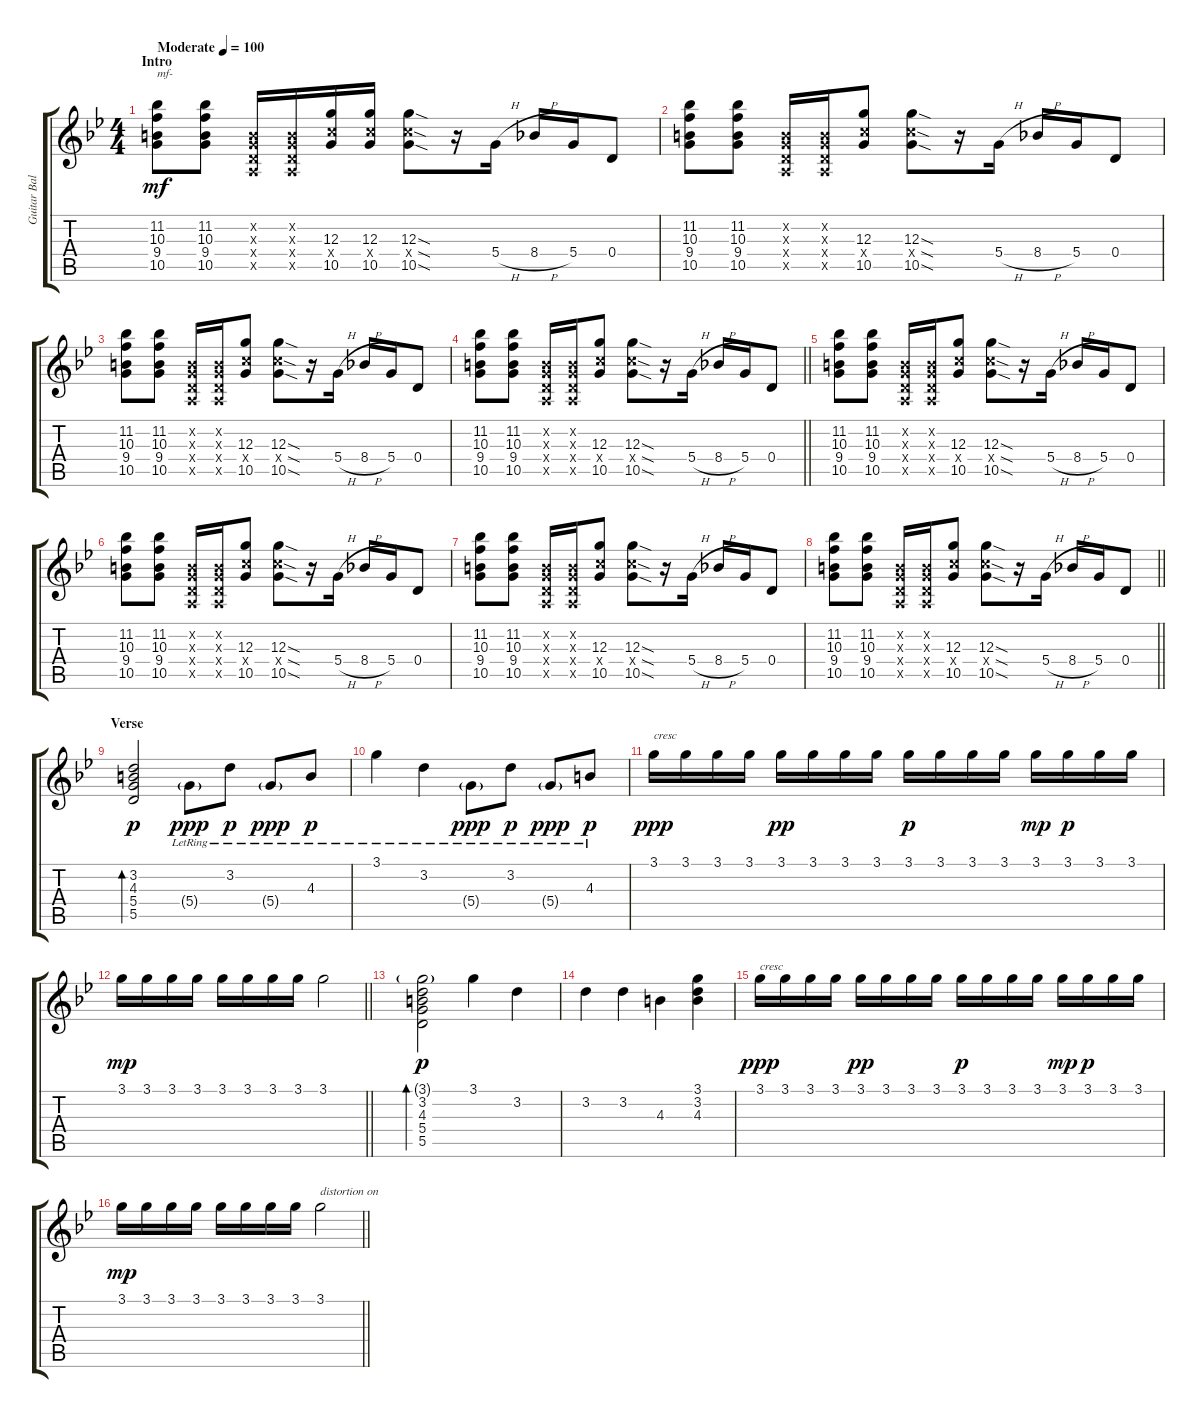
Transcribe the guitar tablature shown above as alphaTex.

\track ("Guitar Balloonatic" "Guitar Bal") {instrument electricguitarclean}
\staff {score tabs}
\tuning (E4 B3 G3 D3 A2 E2) {hide}
\ts (4 4)
\section ("" "Intro")
\tempo (100 "Moderate")
\clef g2
\ks gminor
(11.2 10.3 9.4 10.5).8{txt "mf-" dy mf instrument electricguitarclean} (11.2 10.3 9.4 10.5).8 (0.2{x} 0.3{x} 0.4{x} 0.5{x}).16 (0.2{x} 0.3{x} 0.4{x} 0.5{x}).16 (12.3 10.4{x} 10.5).16 (12.3 10.4{x} 10.5).16 (12.3{sod} 10.4{sod x} 10.5{sod}).8 r.16 5.4{h}.16 8.4{h}.16 5.4.16 0.4.8 |
(11.2 10.3 9.4 10.5).8 (11.2 10.3 9.4 10.5).8 (0.2{x} 0.3{x} 0.4{x} 0.5{x}).16 (0.2{x} 0.3{x} 0.4{x} 0.5{x}).16 (12.3 10.4{x} 10.5).8 (12.3{sod} 10.4{sod x} 10.5{sod}).8 r.16 5.4{h}.16 8.4{h}.16 5.4.16 0.4.8 |
(11.2 10.3 9.4 10.5).8 (11.2 10.3 9.4 10.5).8 (0.2{x} 0.3{x} 0.4{x} 0.5{x}).16 (0.2{x} 0.3{x} 0.4{x} 0.5{x}).16 (12.3 10.4{x} 10.5).8 (12.3{sod} 10.4{sod x} 10.5{sod}).8 r.16 5.4{h}.16 8.4{h}.16 5.4.16 0.4.8 |
\barLineRight lightlight
(11.2 10.3 9.4 10.5).8 (11.2 10.3 9.4 10.5).8 (0.2{x} 0.3{x} 0.4{x} 0.5{x}).16 (0.2{x} 0.3{x} 0.4{x} 0.5{x}).16 (12.3 10.4{x} 10.5).8 (12.3{sod} 10.4{sod x} 10.5{sod}).8 r.16 5.4{h}.16 8.4{h}.16 5.4.16 0.4.8 |
\section ("" "")
(11.2 10.3 9.4 10.5).8 (11.2 10.3 9.4 10.5).8 (0.2{x} 0.3{x} 0.4{x} 0.5{x}).16 (0.2{x} 0.3{x} 0.4{x} 0.5{x}).16 (12.3 10.4{x} 10.5).8 (12.3{sod} 10.4{sod x} 10.5{sod}).8 r.16 5.4{h}.16 8.4{h}.16 5.4.16 0.4.8 |
(11.2 10.3 9.4 10.5).8 (11.2 10.3 9.4 10.5).8 (0.2{x} 0.3{x} 0.4{x} 0.5{x}).16 (0.2{x} 0.3{x} 0.4{x} 0.5{x}).16 (12.3 10.4{x} 10.5).8 (12.3{sod} 10.4{sod x} 10.5{sod}).8 r.16 5.4{h}.16 8.4{h}.16 5.4.16 0.4.8 |
(11.2 10.3 9.4 10.5).8 (11.2 10.3 9.4 10.5).8 (0.2{x} 0.3{x} 0.4{x} 0.5{x}).16 (0.2{x} 0.3{x} 0.4{x} 0.5{x}).16 (12.3 10.4{x} 10.5).8 (12.3{sod} 10.4{sod x} 10.5{sod}).8 r.16 5.4{h}.16 8.4{h}.16 5.4.16 0.4.8 |
\barLineRight lightlight
(11.2 10.3 9.4 10.5).8 (11.2 10.3 9.4 10.5).8 (0.2{x} 0.3{x} 0.4{x} 0.5{x}).16 (0.2{x} 0.3{x} 0.4{x} 0.5{x}).16 (12.3 10.4{x} 10.5).8 (12.3{sod} 10.4{sod x} 10.5{sod}).8 r.16 5.4{h}.16 8.4{h}.16 5.4.16 0.4.8 |
\section ("" "Verse")
(3.2 4.3 5.4 5.5).2{bd 120 dy p} 5.4{g lr}.8{dy ppp} 3.2{lr}.8{dy p} 5.4{g lr}.8{dy ppp} 4.3{lr}.8{dy p} |
3.1{lr}.4 3.2{lr}.4 5.4{g lr}.8{dy ppp} 3.2{lr}.8{dy p} 5.4{g lr}.8{dy ppp} 4.3{lr}.8{dy p} |
3.1.16{txt "cresc" dy ppp} 3.1.16 3.1.16 3.1.16 3.1.16{dy pp} 3.1.16 3.1.16 3.1.16 3.1.16{dy p} 3.1.16 3.1.16 3.1.16 3.1.16{dy mp} 3.1.16{dy p} 3.1.16 3.1.16 |
\barLineRight lightlight
3.1.16{dy mp} 3.1.16 3.1.16 3.1.16 3.1.16 3.1.16 3.1.16 3.1.16 3.1.2 |
\section ("" "")
(3.1{g} 3.2 4.3 5.4 5.5).2{bd 120 dy p} 3.1.4 3.2.4 |
3.2.4 3.2.4 4.3.4 (3.1 3.2 4.3).4 |
3.1.16{txt "cresc" dy ppp} 3.1.16 3.1.16 3.1.16 3.1.16{dy pp} 3.1.16 3.1.16 3.1.16 3.1.16{dy p} 3.1.16 3.1.16 3.1.16 3.1.16{dy mp} 3.1.16{dy p} 3.1.16 3.1.16 |
\barLineRight lightlight
3.1.16{dy mp} 3.1.16 3.1.16 3.1.16 3.1.16 3.1.16 3.1.16 3.1.16 3.1.2{txt "distortion on" instrument overdrivenguitar}
